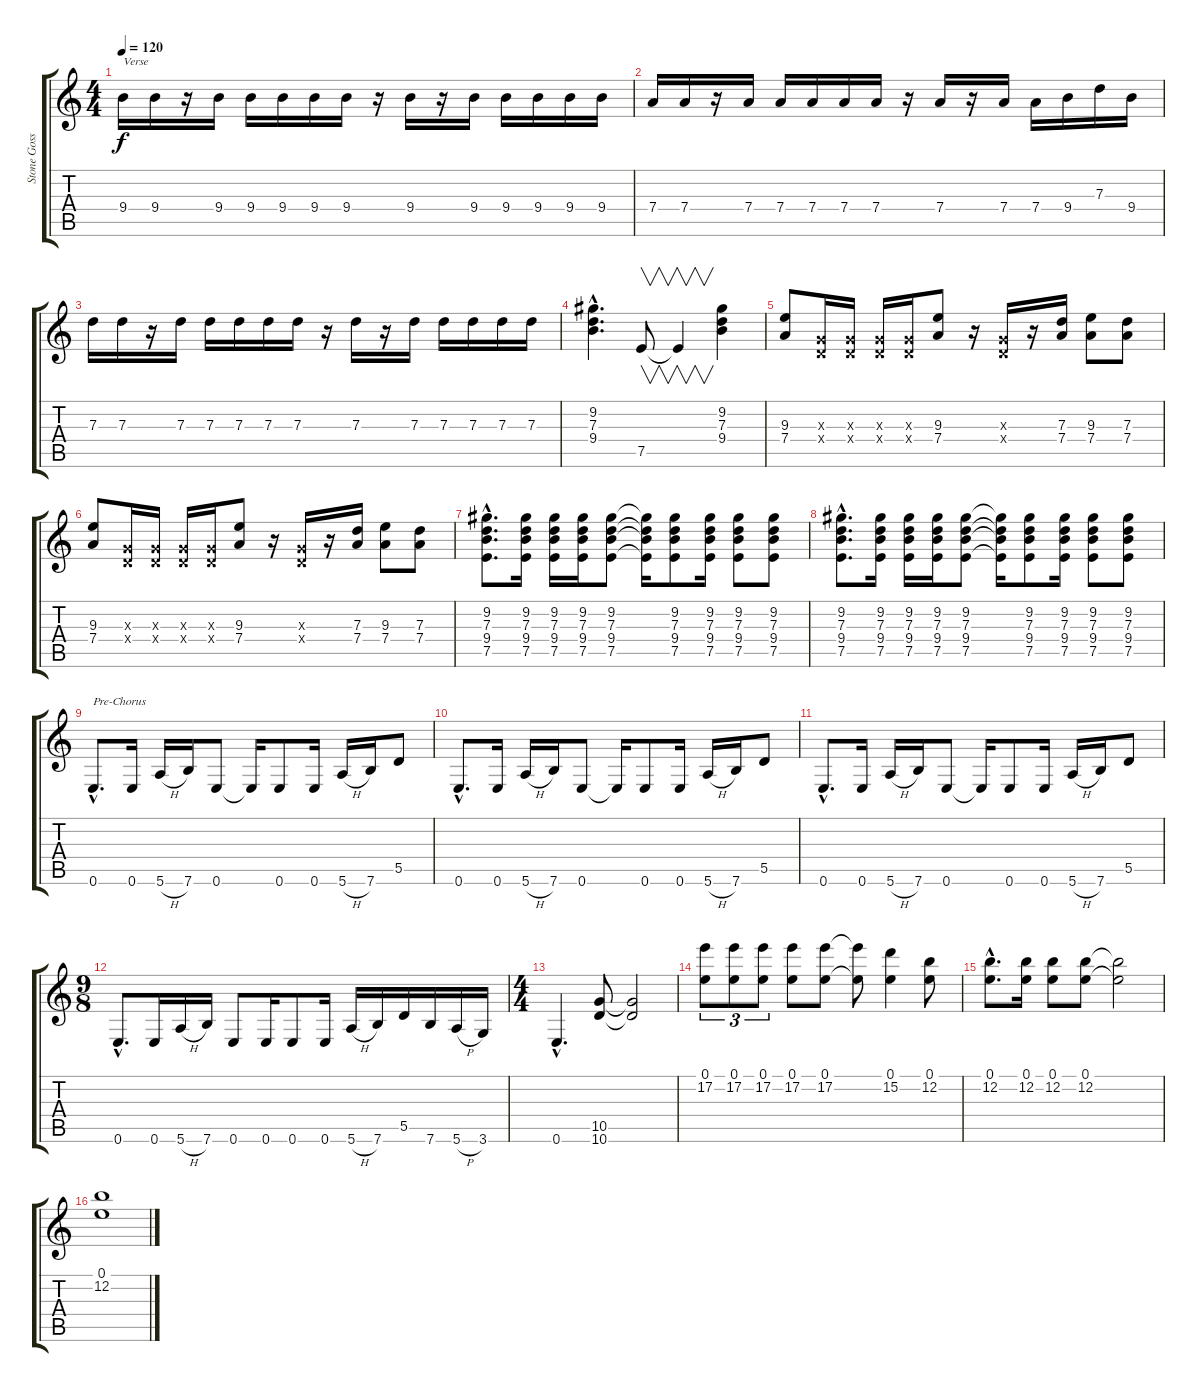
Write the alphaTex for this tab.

\track ("Stone Gossard" "Stone Goss") {instrument distortionguitar}
\staff {score tabs}
\tuning (E4 B3 G3 D3 A2 E2) {hide}
\ts (4 4)
\tempo 120
\clef g2
\ks c
9.4.16{txt "Verse " dy f} 9.4.16 r.16 9.4.16 9.4.16 9.4.16 9.4.16 9.4.16 r.16 9.4.16 r.16 9.4.16 9.4.16 9.4.16 9.4.16 9.4.16 |
7.4.16 7.4.16 r.16 7.4.16 7.4.16 7.4.16 7.4.16 7.4.16 r.16 7.4.16 r.16 7.4.16 7.4.16 9.4.16 7.3.16 9.4.16 |
7.3.16 7.3.16 r.16 7.3.16 7.3.16 7.3.16 7.3.16 7.3.16 r.16 7.3.16 r.16 7.3.16 7.3.16 7.3.16 7.3.16 7.3.16 |
(9.2{hac} 7.3{hac} 9.4{hac}).4{d} 7.5.8{v} 7.5{t}.4{v} (9.2 7.3 9.4).4 |
(9.3 7.4).8 (0.3{x} 0.4{x}).16 (0.3{x} 0.4{x}).16 (0.3{x} 0.4{x}).16 (0.3{x} 0.4{x}).16 (9.3 7.4).8 r.16 (0.3{x} 0.4{x}).16 r.16 (7.3 7.4).16 (9.3 7.4).8 (7.3 7.4).8 |
(9.3 7.4).8 (0.3{x} 0.4{x}).16 (0.3{x} 0.4{x}).16 (0.3{x} 0.4{x}).16 (0.3{x} 0.4{x}).16 (9.3 7.4).8 r.16 (0.3{x} 0.4{x}).16 r.16 (7.3 7.4).16 (9.3 7.4).8 (7.3 7.4).8 |
(9.2{hac} 7.3{hac} 9.4{hac} 7.5{hac}).8{d} (9.2 7.3 9.4 7.5).16 (9.2 7.3 9.4 7.5).16 (9.2 7.3 9.4 7.5).16 (9.2 7.3 9.4 7.5).8 (9.2{t} 7.3{t} 9.4{t} 7.5{t}).16 (9.2 7.3 9.4 7.5).8 (9.2 7.3 9.4 7.5).16 (9.2 7.3 9.4 7.5).8 (9.2 7.3 9.4 7.5).8 |
(9.2{hac} 7.3{hac} 9.4{hac} 7.5{hac}).8{d} (9.2 7.3 9.4 7.5).16 (9.2 7.3 9.4 7.5).16 (9.2 7.3 9.4 7.5).16 (9.2 7.3 9.4 7.5).8 (9.2{t} 7.3{t} 9.4{t} 7.5{t}).16 (9.2 7.3 9.4 7.5).8 (9.2 7.3 9.4 7.5).16 (9.2 7.3 9.4 7.5).8 (9.2 7.3 9.4 7.5).8 |
0.6{hac}.8{d txt "Pre-Chorus"} 0.6.16 5.6{h}.16 7.6.16 0.6.8 0.6{t}.16 0.6.8 0.6.16 5.6{h}.16 7.6.16 5.5.8 |
0.6{hac}.8{d} 0.6.16 5.6{h}.16 7.6.16 0.6.8 0.6{t}.16 0.6.8 0.6.16 5.6{h}.16 7.6.16 5.5.8 |
0.6{hac}.8{d} 0.6.16 5.6{h}.16 7.6.16 0.6.8 0.6{t}.16 0.6.8 0.6.16 5.6{h}.16 7.6.16 5.5.8 |
\ts (9 8)
0.6{hac}.8{d} 0.6.16 5.6{h}.16 7.6.16 0.6.8 0.6.16 0.6.8 0.6.16 5.6{h}.16 7.6.16 5.5.16 7.6.16 5.6{h}.16 3.6.16 |
\ts (4 4)
0.6{hac}.4{d} (10.5 10.6).8 (10.5{t} 10.6{t}).2 |
(0.1 17.2).8{tu (3 2)} (0.1 17.2).8{tu (3 2)} (0.1 17.2).8{tu (3 2)} (0.1 17.2).8 (0.1 17.2).8 (0.1{t} 17.2{t}).8 (0.1 15.2).4 (0.1 12.2).8 |
(0.1{hac} 12.2{hac}).8{d} (0.1 12.2).16 (0.1 12.2).8 (0.1 12.2).8 (0.1{t} 12.2{t}).2 |
(0.1 12.2).1
